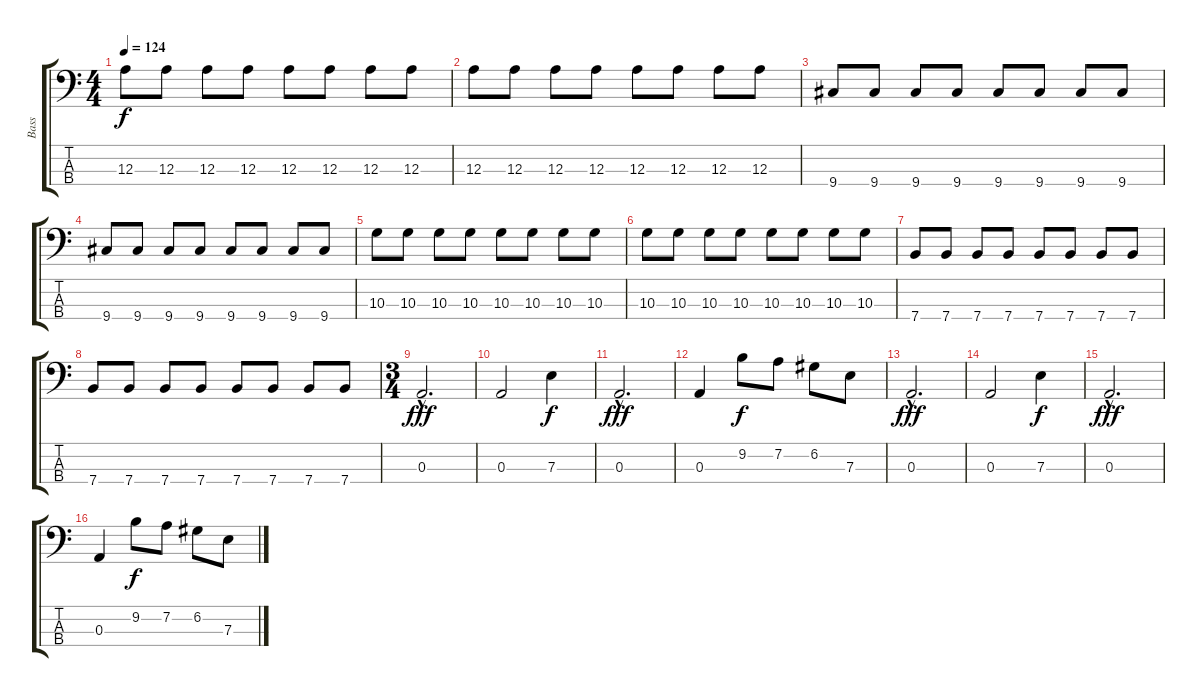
\track ("Bass" "Bass") {instrument electricbassfinger}
\staff {score tabs}
\tuning (G2 D2 A1 E1) {hide}
\ts (4 4)
\tempo 124
\clef f4
\ks c
12.3.8{dy f} 12.3.8 12.3.8 12.3.8 12.3.8 12.3.8 12.3.8 12.3.8 |
12.3.8 12.3.8 12.3.8 12.3.8 12.3.8 12.3.8 12.3.8 12.3.8 |
9.4.8 9.4.8 9.4.8 9.4.8 9.4.8 9.4.8 9.4.8 9.4.8 |
9.4.8 9.4.8 9.4.8 9.4.8 9.4.8 9.4.8 9.4.8 9.4.8 |
10.3.8 10.3.8 10.3.8 10.3.8 10.3.8 10.3.8 10.3.8 10.3.8 |
10.3.8 10.3.8 10.3.8 10.3.8 10.3.8 10.3.8 10.3.8 10.3.8 |
7.4.8 7.4.8 7.4.8 7.4.8 7.4.8 7.4.8 7.4.8 7.4.8 |
7.4.8 7.4.8 7.4.8 7.4.8 7.4.8 7.4.8 7.4.8 7.4.8 |
\ts (3 4)
0.3{hac}.2{d dy fff volume 15} |
0.3.2 7.3.4{dy f} |
0.3{hac}.2{d dy fff} |
0.3.4 9.2.8{dy f} 7.2.8 6.2.8 7.3.8 |
0.3{hac}.2{d dy fff} |
0.3.2 7.3.4{dy f} |
0.3{hac}.2{d dy fff} |
0.3.4 9.2.8{dy f} 7.2.8 6.2.8 7.3.8
